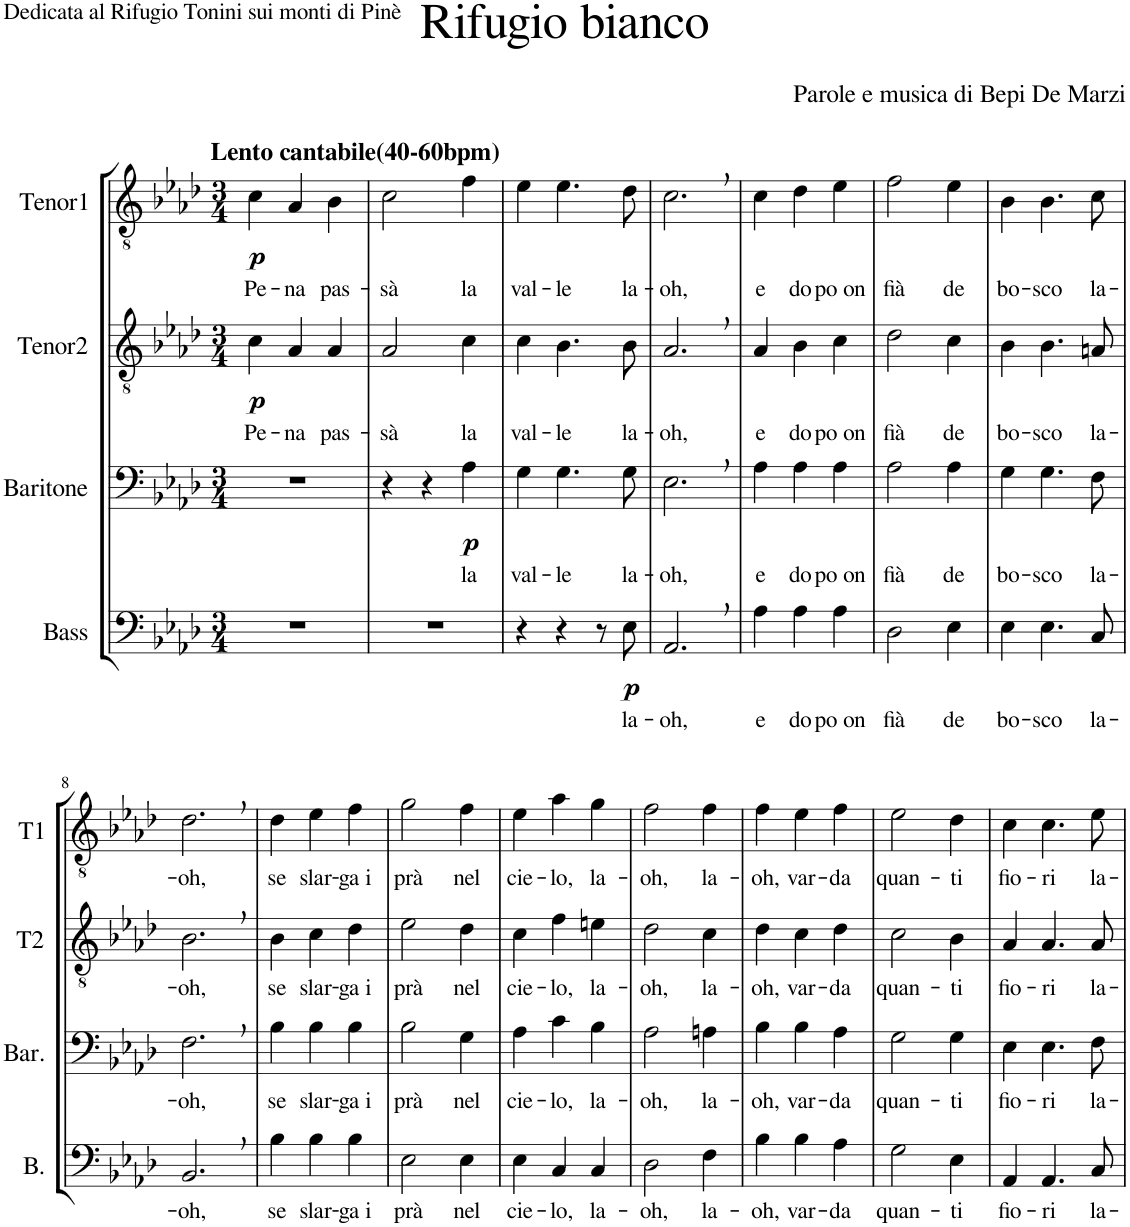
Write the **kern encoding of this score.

**kern	**text	**dynam	**kern	**text	**dynam	**kern	**text	**dynam	**kern	**text	**dynam
*part4	*part4	*part4	*part3	*part3	*part3	*part2	*part2	*part2	*part1	*part1	*part1
*staff4	*staff4	*staff4	*staff3	*staff3	*staff3	*staff2	*staff2	*staff2	*staff1	*staff1	*staff1
*I"Bass	*	*	*I"Baritone	*	*	*I"Tenor2	*	*	*I"Tenor1	*	*
*I'B.	*	*	*I'Bar.	*	*	*I'T2	*	*	*I'T1	*	*
*clefF4	*	*	*clefF4	*	*	*clefGv2	*	*	*clefGv2	*	*
*k[b-e-a-d-]	*	*	*k[b-e-a-d-]	*	*	*k[b-e-a-d-]	*	*	*k[b-e-a-d-]	*	*
*M3/4	*	*	*M3/4	*	*	*M3/4	*	*	*M3/4	*	*
=1	=1	=1	=1	=1	=1	=1	=1	=1	=1	=1	=1
!	!	!	!	!	!	!	!	!	!LO:TX:a:B:t=Lento cantabile(40-60bpm)	!	!
!	!	!	!	!	!	!	!LO:LY:b	!LO:DY:b	!	!LO:LY:b	!LO:DY:b
2.r	.	.	2.r	.	.	4c\	Pe-	p	4c\	Pe-	p
!	!	!	!	!	!	!	!LO:LY:b	!	!	!LO:LY:b	!
.	.	.	.	.	.	4A-/	-na	.	4A-/	-na	.
!	!	!	!	!	!	!	!LO:LY:b	!	!	!LO:LY:b	!
.	.	.	.	.	.	4A-/	pas-	.	4B-\	pas-	.
=2	=2	=2	=2	=2	=2	=2	=2	=2	=2	=2	=2
!	!	!	!	!	!	!	!LO:LY:b	!	!	!LO:LY:b	!
2.r	.	.	4r	.	.	2A-/	-sà	.	2c\	-sà	.
.	.	.	4r	.	.	.	.	.	.	.	.
!	!	!	!	!LO:LY:b	!LO:DY:b	!	!LO:LY:b	!	!	!LO:LY:b	!
.	.	.	4A-\	la	p	4c\	la	.	4f\	la	.
=3	=3	=3	=3	=3	=3	=3	=3	=3	=3	=3	=3
!	!	!	!	!LO:LY:b	!	!	!LO:LY:b	!	!	!LO:LY:b	!
4r	.	.	4G\	val-	.	4c\	val-	.	4e-\	val-	.
!	!	!	!	!LO:LY:b	!	!	!LO:LY:b	!	!	!LO:LY:b	!
4r	.	.	4.G\	-le	.	4.B-\	-le	.	4.e-\	-le	.
8r	.	.	.	.	.	.	.	.	.	.	.
!	!LO:LY:b	!LO:DY:b	!	!LO:LY:b	!	!	!LO:LY:b	!	!	!LO:LY:b	!
8E-\	la-	p	8G\	la-	.	8B-\	la-	.	8d-\	la-	.
=4	=4	=4	=4	=4	=4	=4	=4	=4	=4	=4	=4
!	!LO:LY:b	!	!	!LO:LY:b	!	!	!LO:LY:b	!	!	!LO:LY:b	!
2.AA-,/	-oh,	.	2.E-,\	-oh,	.	2.A-,/	-oh,	.	2.c,\	-oh,	.
=5	=5	=5	=5	=5	=5	=5	=5	=5	=5	=5	=5
!	!LO:LY:b	!	!	!LO:LY:b	!	!	!LO:LY:b	!	!	!LO:LY:b	!
4A-\	e	.	4A-\	e	.	4A-/	e	.	4c\	e	.
!	!LO:LY:b	!	!	!LO:LY:b	!	!	!LO:LY:b	!	!	!LO:LY:b	!
4A-\	do-	.	4A-\	do-	.	4B-\	do-	.	4d-\	do-	.
!	!LO:LY:b	!	!	!LO:LY:b	!	!	!LO:LY:b	!	!	!LO:LY:b	!
4A-\	-po on	.	4A-\	-po on	.	4c\	-po on	.	4e-\	-po on	.
=6	=6	=6	=6	=6	=6	=6	=6	=6	=6	=6	=6
!	!LO:LY:b	!	!	!LO:LY:b	!	!	!LO:LY:b	!	!	!LO:LY:b	!
2D-\	fià	.	2A-\	fià	.	2d-\	fià	.	2f\	fià	.
!	!LO:LY:b	!	!	!LO:LY:b	!	!	!LO:LY:b	!	!	!LO:LY:b	!
4E-\	de	.	4A-\	de	.	4c\	de	.	4e-\	de	.
=7	=7	=7	=7	=7	=7	=7	=7	=7	=7	=7	=7
!	!LO:LY:b	!	!	!LO:LY:b	!	!	!LO:LY:b	!	!	!LO:LY:b	!
4E-\	bo-	.	4G\	bo-	.	4B-\	bo-	.	4B-\	bo-	.
!	!LO:LY:b	!	!	!LO:LY:b	!	!	!LO:LY:b	!	!	!LO:LY:b	!
4.E-\	-sco	.	4.G\	-sco	.	4.B-\	-sco	.	4.B-\	-sco	.
!	!LO:LY:b	!	!	!LO:LY:b	!	!	!LO:LY:b	!	!	!LO:LY:b	!
8C/	la-	.	8F\	la-	.	8An/	la-	.	8c\	la-	.
!!LO:LB:g=z
=8	=8	=8	=8	=8	=8	=8	=8	=8	=8	=8	=8
!	!LO:LY:b	!	!	!LO:LY:b	!	!	!LO:LY:b	!	!	!LO:LY:b	!
2.BB-,/	-oh,	.	2.F,\	-oh,	.	2.B-,\	-oh,	.	2.d-,\	-oh,	.
=9	=9	=9	=9	=9	=9	=9	=9	=9	=9	=9	=9
!	!LO:LY:b	!	!	!LO:LY:b	!	!	!LO:LY:b	!	!	!LO:LY:b	!
4B-\	se	.	4B-\	se	.	4B-\	se	.	4d-\	se	.
!	!LO:LY:b	!	!	!LO:LY:b	!	!	!LO:LY:b	!	!	!LO:LY:b	!
4B-\	slar-	.	4B-\	slar-	.	4c\	slar-	.	4e-\	slar-	.
!	!LO:LY:b	!	!	!LO:LY:b	!	!	!LO:LY:b	!	!	!LO:LY:b	!
4B-\	-ga i	.	4B-\	-ga i	.	4d-\	-ga i	.	4f\	-ga i	.
=10	=10	=10	=10	=10	=10	=10	=10	=10	=10	=10	=10
!	!LO:LY:b	!	!	!LO:LY:b	!	!	!LO:LY:b	!	!	!LO:LY:b	!
2E-\	prà	.	2B-\	prà	.	2e-\	prà	.	2g\	prà	.
!	!LO:LY:b	!	!	!LO:LY:b	!	!	!LO:LY:b	!	!	!LO:LY:b	!
4E-\	nel	.	4G\	nel	.	4d-\	nel	.	4f\	nel	.
=11	=11	=11	=11	=11	=11	=11	=11	=11	=11	=11	=11
!	!LO:LY:b	!	!	!LO:LY:b	!	!	!LO:LY:b	!	!	!LO:LY:b	!
4E-\	cie-	.	4A-\	cie-	.	4c\	cie-	.	4e-\	cie-	.
!	!LO:LY:b	!	!	!LO:LY:b	!	!	!LO:LY:b	!	!	!LO:LY:b	!
4C/	-lo,	.	4c\	-lo,	.	4f\	-lo,	.	4a-\	-lo,	.
!	!LO:LY:b	!	!	!LO:LY:b	!	!	!LO:LY:b	!	!	!LO:LY:b	!
4C/	la-	.	4B-\	la-	.	4en\	la-	.	4g\	la-	.
=12	=12	=12	=12	=12	=12	=12	=12	=12	=12	=12	=12
!	!LO:LY:b	!	!	!LO:LY:b	!	!	!LO:LY:b	!	!	!LO:LY:b	!
2D-\	-oh,	.	2A-\	-oh,	.	2d-\	-oh,	.	2f\	-oh,	.
!	!LO:LY:b	!	!	!LO:LY:b	!	!	!LO:LY:b	!	!	!LO:LY:b	!
4F\	la-	.	4An\	la-	.	4c\	la-	.	4f\	la-	.
=13	=13	=13	=13	=13	=13	=13	=13	=13	=13	=13	=13
!	!LO:LY:b	!	!	!LO:LY:b	!	!	!LO:LY:b	!	!	!LO:LY:b	!
4B-\	-oh,	.	4B-\	-oh,	.	4d-\	-oh,	.	4f\	-oh,	.
!	!LO:LY:b	!	!	!LO:LY:b	!	!	!LO:LY:b	!	!	!LO:LY:b	!
4B-\	var-	.	4B-\	var-	.	4c\	var-	.	4e-\	var-	.
!	!LO:LY:b	!	!	!LO:LY:b	!	!	!LO:LY:b	!	!	!LO:LY:b	!
4A-\	-da	.	4A-\	-da	.	4d-\	-da	.	4f\	-da	.
=14	=14	=14	=14	=14	=14	=14	=14	=14	=14	=14	=14
!	!LO:LY:b	!	!	!LO:LY:b	!	!	!LO:LY:b	!	!	!LO:LY:b	!
2G\	quan-	.	2G\	quan-	.	2c\	quan-	.	2e-\	quan-	.
!	!LO:LY:b	!	!	!LO:LY:b	!	!	!LO:LY:b	!	!	!LO:LY:b	!
4E-\	-ti	.	4G\	-ti	.	4B-\	-ti	.	4d-\	-ti	.
=15	=15	=15	=15	=15	=15	=15	=15	=15	=15	=15	=15
!	!LO:LY:b	!	!	!LO:LY:b	!	!	!LO:LY:b	!	!	!LO:LY:b	!
4AA-/	fio-	.	4E-\	fio-	.	4A-/	fio-	.	4c\	fio-	.
!	!LO:LY:b	!	!	!LO:LY:b	!	!	!LO:LY:b	!	!	!LO:LY:b	!
4.AA-/	-ri	.	4.E-\	-ri	.	4.A-/	-ri	.	4.c\	-ri	.
!	!LO:LY:b	!	!	!LO:LY:b	!	!	!LO:LY:b	!	!	!LO:LY:b	!
8C/	la-	.	8F\	la-	.	8A-/	la-	.	8e-\	la-	.
=	=	=	=	=	=	=	=	=	=	=	=
*-	*-	*-	*-	*-	*-	*-	*-	*-	*-	*-	*-
